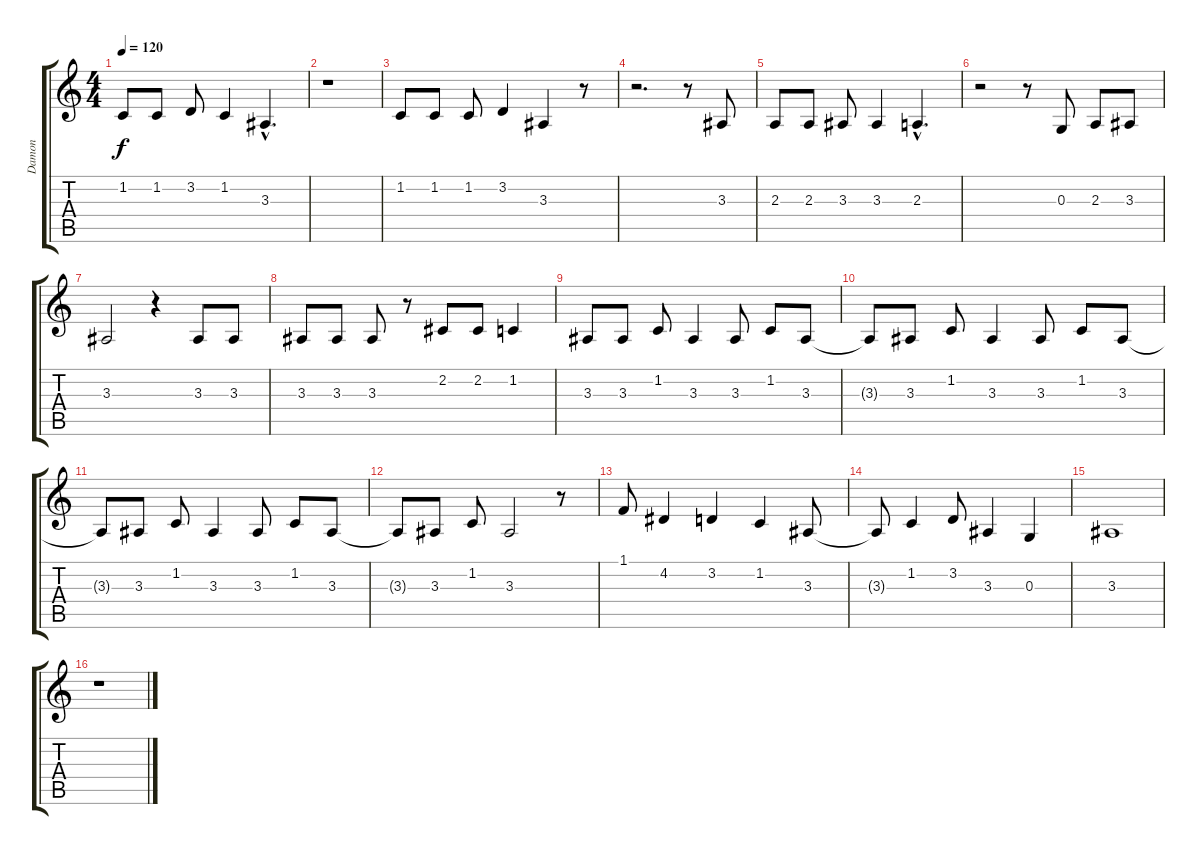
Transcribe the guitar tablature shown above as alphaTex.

\track ("Damon" "Damon") {instrument drawbarorgan}
\staff {score tabs}
\tuning (E4 B3 G3 D3 A2 E2) {hide}
\ts (4 4)
\tempo 120
\clef g2
\ks c
1.2.8{dy f} 1.2.8 3.2.8 1.2.4 3.3{hac}.4{d} |
r.1 |
1.2.8 1.2.8 1.2.8 3.2.4 3.3.4 r.8 |
r.2{d} r.8 3.3.8 |
2.3.8 2.3.8 3.3.8 3.3.4 2.3{hac}.4{d} |
r.2 r.8 0.3.8 2.3.8 3.3.8 |
3.3.2 r.4 3.3.8 3.3.8 |
3.3.8 3.3.8 3.3.8 r.8 2.2.8 2.2.8 1.2.4 |
3.3.8 3.3.8 1.2.8 3.3.4 3.3.8 1.2.8 3.3.8 |
3.3{t}.8 3.3.8 1.2.8 3.3.4 3.3.8 1.2.8 3.3.8 |
3.3{t}.8 3.3.8 1.2.8 3.3.4 3.3.8 1.2.8 3.3.8 |
3.3{t}.8 3.3.8 1.2.8 3.3.2 r.8 |
1.1.8 4.2.4 3.2.4 1.2.4 3.3.8 |
3.3{t}.8 1.2.4 3.2.8 3.3.4 0.3.4 |
3.3.1 |
r.1
